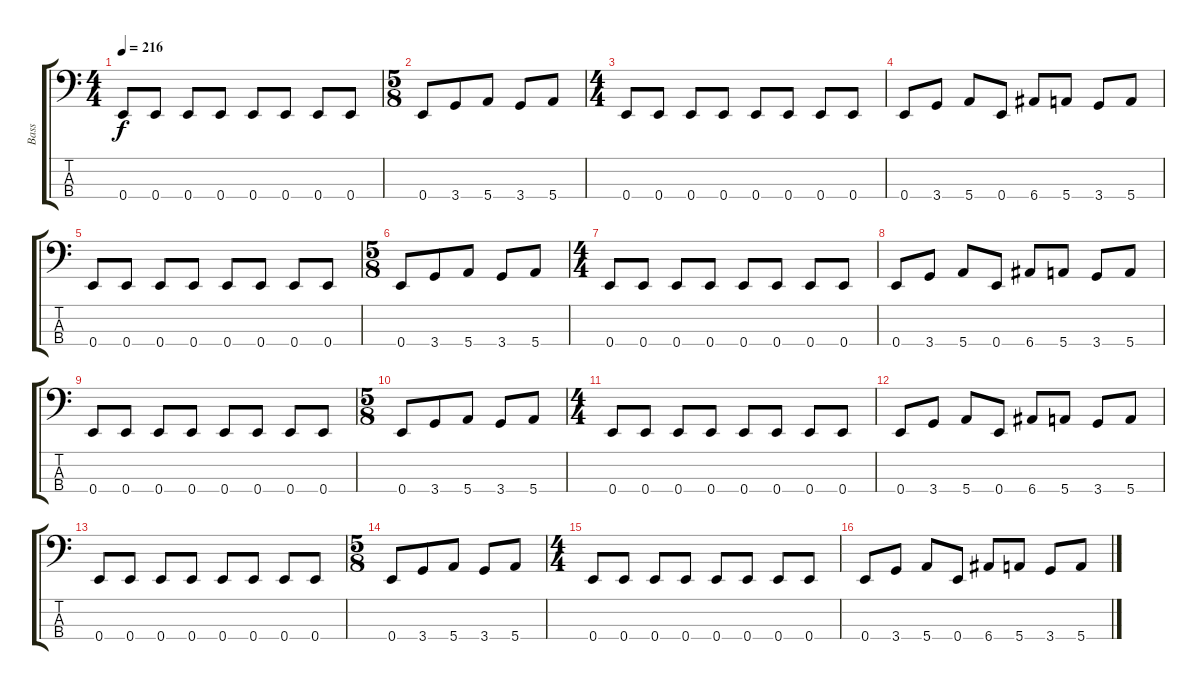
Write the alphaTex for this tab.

\track ("Bass" "Bass") {instrument electricbassfinger}
\staff {score tabs}
\tuning (G2 D2 A1 E1) {hide}
\ts (4 4)
\tempo 216
\clef f4
\ks c
0.4.8{dy f} 0.4.8 0.4.8 0.4.8 0.4.8 0.4.8 0.4.8 0.4.8 |
\ts (5 8)
0.4.8 3.4.8 5.4.8 3.4.8 5.4.8 |
\ts (4 4)
0.4.8 0.4.8 0.4.8 0.4.8 0.4.8 0.4.8 0.4.8 0.4.8 |
0.4.8 3.4.8 5.4.8 0.4.8 6.4.8 5.4.8 3.4.8 5.4.8 |
0.4.8 0.4.8 0.4.8 0.4.8 0.4.8 0.4.8 0.4.8 0.4.8 |
\ts (5 8)
0.4.8 3.4.8 5.4.8 3.4.8 5.4.8 |
\ts (4 4)
0.4.8 0.4.8 0.4.8 0.4.8 0.4.8 0.4.8 0.4.8 0.4.8 |
0.4.8 3.4.8 5.4.8 0.4.8 6.4.8 5.4.8 3.4.8 5.4.8 |
0.4.8 0.4.8 0.4.8 0.4.8 0.4.8 0.4.8 0.4.8 0.4.8 |
\ts (5 8)
0.4.8 3.4.8 5.4.8 3.4.8 5.4.8 |
\ts (4 4)
0.4.8 0.4.8 0.4.8 0.4.8 0.4.8 0.4.8 0.4.8 0.4.8 |
0.4.8 3.4.8 5.4.8 0.4.8 6.4.8 5.4.8 3.4.8 5.4.8 |
0.4.8 0.4.8 0.4.8 0.4.8 0.4.8 0.4.8 0.4.8 0.4.8 |
\ts (5 8)
0.4.8 3.4.8 5.4.8 3.4.8 5.4.8 |
\ts (4 4)
0.4.8 0.4.8 0.4.8 0.4.8 0.4.8 0.4.8 0.4.8 0.4.8 |
0.4.8 3.4.8 5.4.8 0.4.8 6.4.8 5.4.8 3.4.8 5.4.8
